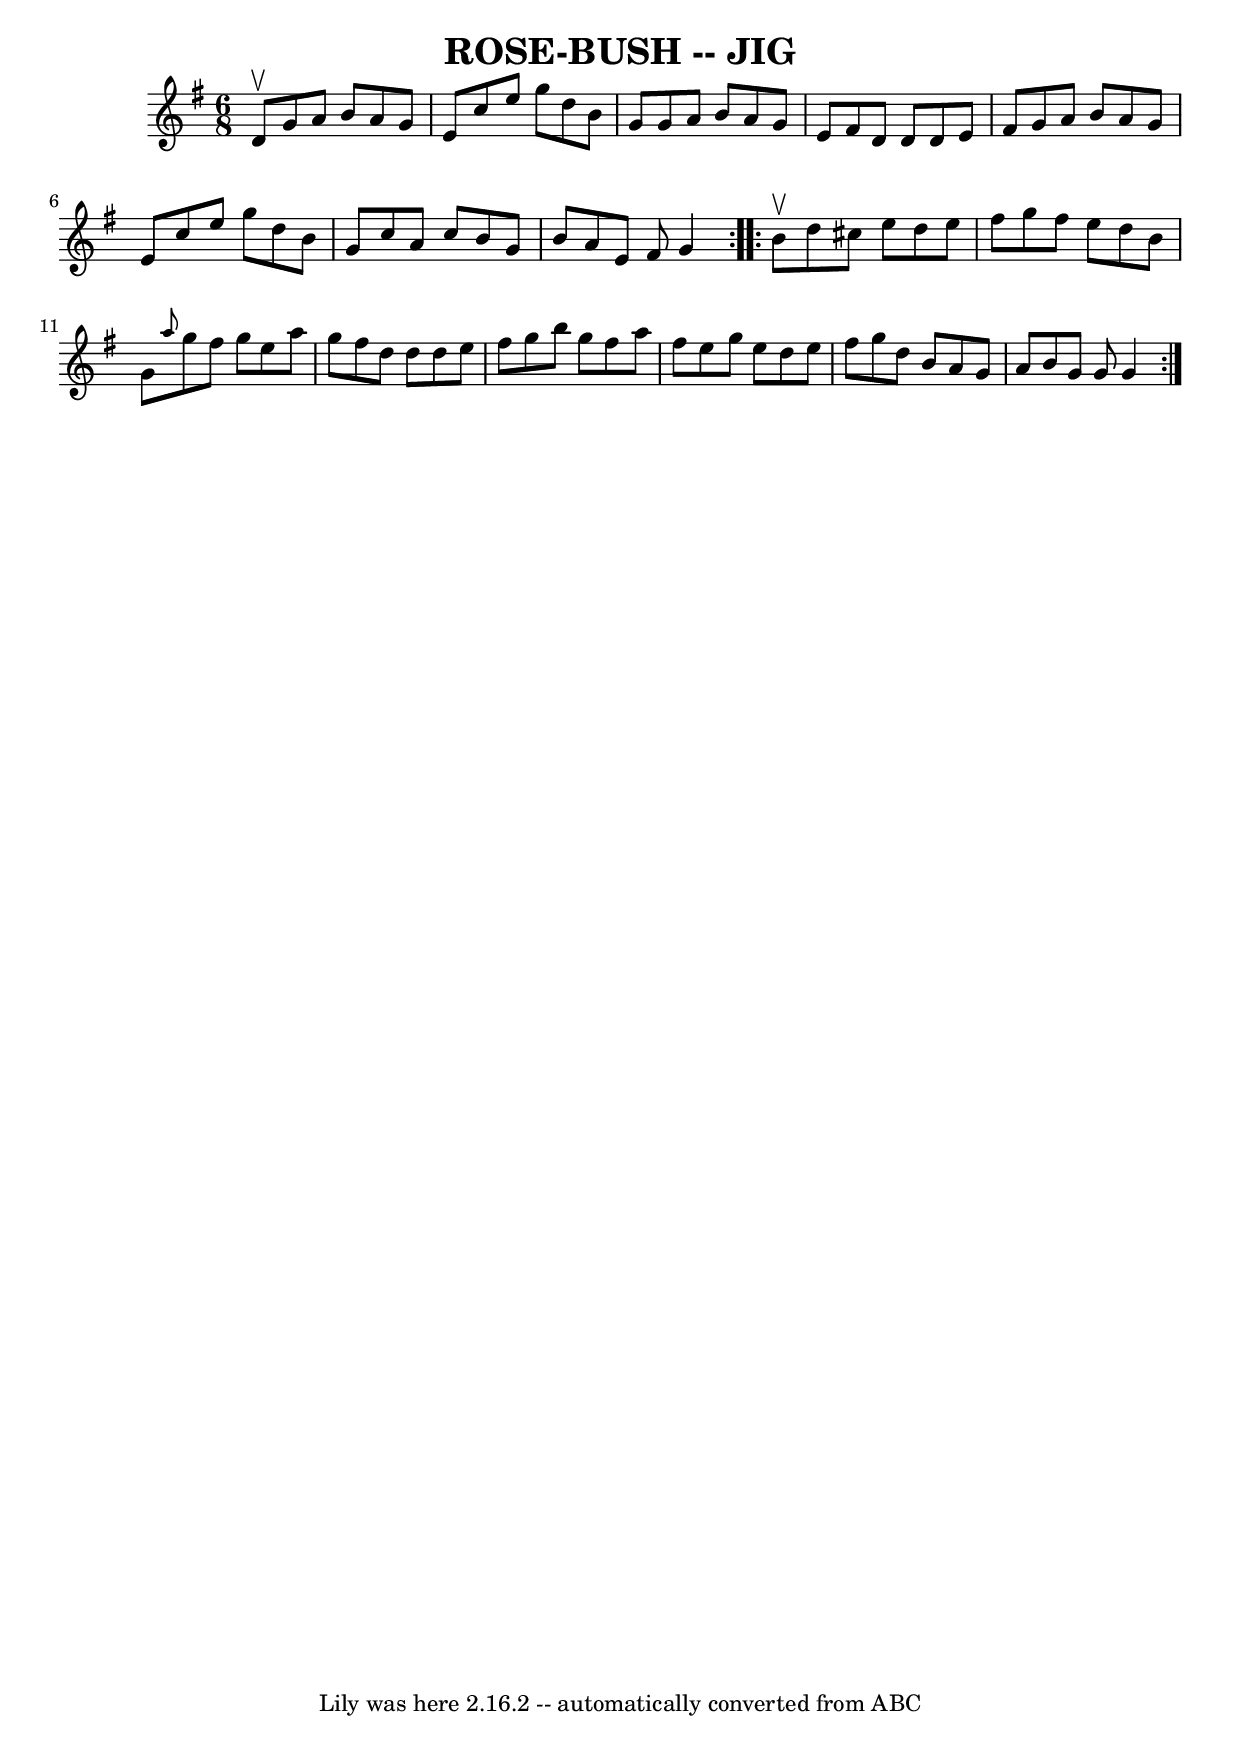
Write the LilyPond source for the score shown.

\version "2.16.2"
\include "Mammoth.ily"
\header {
  %% book = "Ryan's Mammoth Collection of Fiddle Tunes"
  crossRefNumber = "1"
  footnotes = ""
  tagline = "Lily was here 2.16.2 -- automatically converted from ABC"
  title = "ROSE-BUSH -- JIG"

}
voicedefault =  {



  \repeat volta 2 {

    \time 6/8 
    \key g \major
    d'8^\upbow       |
    g'8 a'8 b'8 a'8 
    g'8 e'8    |
    c''8 e''8 g''8 d''8 b'8 g'8     |
    g'8 a'8 b'8 a'8 g'8 e'8    |
    fis'8 d'8    
    d'8 d'8 e'8 fis'8        |
    g'8 a'8 b'8 a'8 g'8    
    e'8    |
    c''8 e''8 g''8 d''8 b'8 g'8    |
    c''8 
    a'8 c''8 b'8 g'8 b'8    |
    a'8 e'8 fis'8 g'4    

  }     
  \repeat volta 2 {
    b'8^\upbow       |
    d''8 cis''8 e''8   
    d''8 e''8 fis''8    |
    g''8 fis''8 e''8 d''8 b'8    
    g'8    |
    \grace { a''8  
	   } g''8 fis''8 g''8 e''8 a''8    
    g''8    |
    fis''8 d''8 d''8 d''8 e''8 fis''8         |
    g''8 b''8 g''8 fis''8 a''8 fis''8    |
    e''8  
    g''8 e''8 d''8 e''8 fis''8    |
    g''8 d''8 b'8    
    a'8 g'8 a'8    |
    b'8 g'8 g'8 g'4    
  }   

}

\score{
  <<

    \context Staff="default"
    {
      \voicedefault 
      
    }

  >>
  \layout {
    
  }
  \midi {
  }

}
